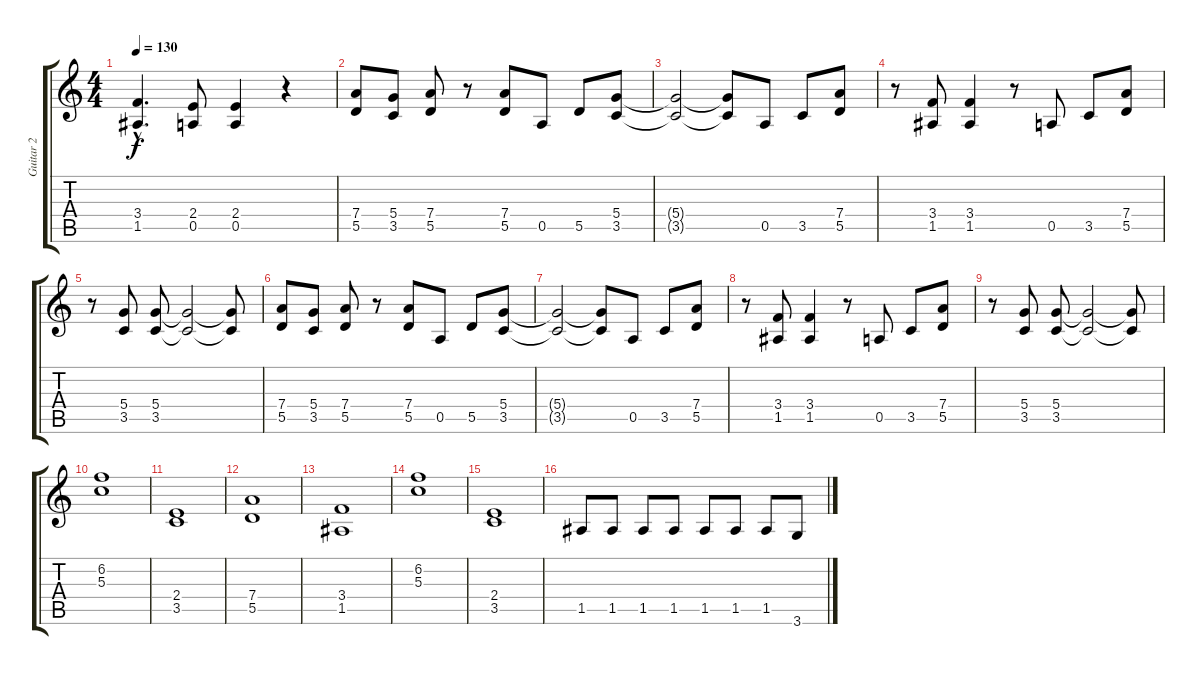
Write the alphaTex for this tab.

\track ("Guitar 2" "Guitar 2") {instrument distortionguitar}
\staff {score tabs}
\tuning (E4 B3 G3 D3 A2 E2) {hide}
\ts (4 4)
\tempo 130
\clef g2
\ks c
(3.4{hac} 1.5{hac}).4{d dy f} (2.4 0.5).8 (2.4 0.5).4 r.4 |
(7.4 5.5).8 (5.4 3.5).8 (7.4 5.5).8 r.8 (7.4 5.5).8 0.5.8 5.5.8 (5.4 3.5).8 |
(5.4{t} 3.5{t}).2 (5.4{t} 3.5{t}).8 0.5.8 3.5.8 (7.4 5.5).8 |
r.8 (3.4 1.5).8 (3.4 1.5).4 r.8 0.5.8 3.5.8 (7.4 5.5).8 |
r.8 (5.4 3.5).8 (5.4 3.5).8 (5.4{t} 3.5{t}).2 (5.4{t} 3.5{t}).8 |
(7.4 5.5).8 (5.4 3.5).8 (7.4 5.5).8 r.8 (7.4 5.5).8 0.5.8 5.5.8 (5.4 3.5).8 |
(5.4{t} 3.5{t}).2 (5.4{t} 3.5{t}).8 0.5.8 3.5.8 (7.4 5.5).8 |
r.8 (3.4 1.5).8 (3.4 1.5).4 r.8 0.5.8 3.5.8 (7.4 5.5).8 |
r.8 (5.4 3.5).8 (5.4 3.5).8 (5.4{t} 3.5{t}).2 (5.4{t} 3.5{t}).8 |
(6.2 5.3).1 |
(2.4 3.5).1 |
(7.4 5.5).1 |
(3.4 1.5).1 |
(6.2 5.3).1 |
(2.4 3.5).1 |
1.5.8 1.5.8 1.5.8 1.5.8 1.5.8 1.5.8 1.5.8 3.6.8
